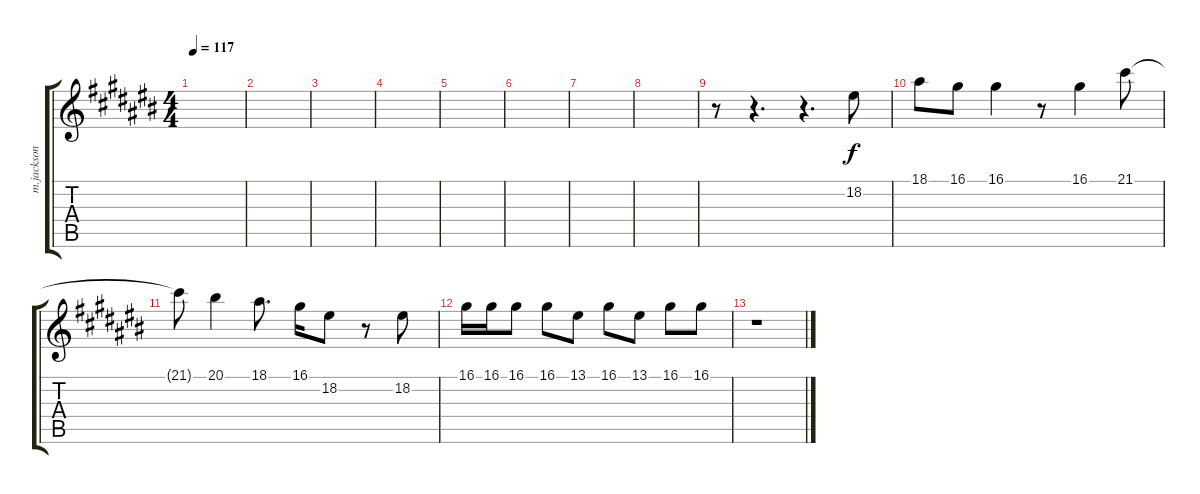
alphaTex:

\track ("m.jackson" "m.jackson") {instrument choiraahs}
\staff {score tabs}
\tuning (E4 B3 G3 D3 A2 E2) {hide}
\ts (4 4)
\tempo 117
\clef g2
\ks a#minor
|
|
|
|
|
|
|
|
r.8 r.4{d} r.4{d} 18.2.8 |
18.1.8 16.1.8 16.1.4 r.8 16.1.4 21.1.8 |
21.1{t}.8 20.1.4 18.1.8{d} 16.1.16 18.2.8 r.8 18.2.8 |
16.1.16 16.1.16 16.1.8 16.1.8 13.1.8 16.1.8 13.1.8 16.1.8 16.1.8 |
r.1
